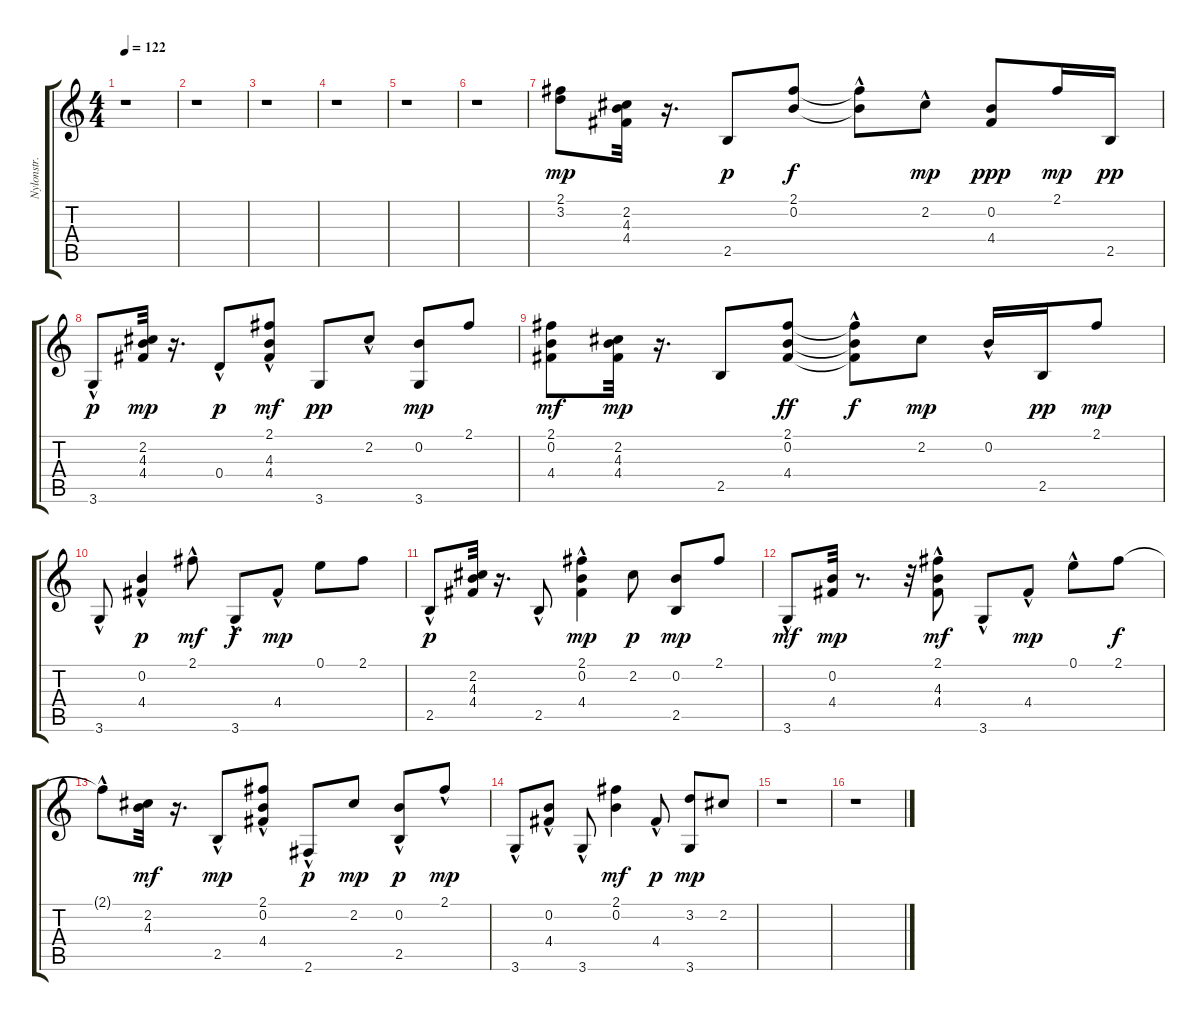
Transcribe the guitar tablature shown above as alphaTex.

\track (" Nylonstr. Gt.*merged" " Nylonstr.") {instrument acousticguitarsteel}
\staff {score tabs}
\tuning (E4 B3 G3 D3 A2 E2) {hide}
\ts (4 4)
\tempo 122
\clef g2
\ks c
r.1{dy mp instrument acousticguitarsteel} |
r.1 |
r.1 |
r.1 |
r.1 |
r.1 |
(2.1 3.2).8 (2.2 4.3 4.4).32 r.16{d} 2.5.8{dy p} (2.1 0.2).8{dy f} (2.1{t} 0.2{hac t}).8 2.2{hac}.8{dy mp} (0.2 4.4).8{dy ppp} 2.1.16{dy mp} 2.5.16{dy pp} |
3.6{hac}.8{dy p} (2.2 4.3 4.4).32{dy mp} r.16{d} 0.4{hac}.8{dy p} (2.1{hac} 4.3 4.4).8{dy mf} 3.6.8{dy pp} 2.2{hac}.8 (0.2 3.6).8{dy mp} 2.1.8 |
(2.1 0.2 4.4).8{dy mf} (2.2 4.3 4.4).32{dy mp} r.16{d} 2.5.8 (2.1 0.2 4.4).8{dy ff} (2.1{t} 0.2{t} 4.4{hac t}).8{dy f} 2.2.8{dy mp} 0.2{hac}.16 2.5.16{dy pp} 2.1.8{dy mp} |
3.6{hac}.8 (0.2{hac} 4.4{hac}).4{dy p} 2.1{hac}.8{dy mf} 3.6{hac}.8{dy f} 4.4{hac}.8{dy mp} 0.1.8 2.1.8 |
2.5{hac}.8{dy p} (2.2 4.3 4.4).32 r.16{d} 2.5{hac}.8 (2.1{hac} 0.2 4.4).4{dy mp} 2.2.8{dy p} (0.2 2.5).8{dy mp} 2.1.8 |
3.6{hac}.8{dy mf} (0.2 4.4).32{dy mp} r.8{d} r.32 (2.1{hac} 4.3 4.4{hac}).8{dy mf} 3.6{hac}.8 4.4{hac}.8{dy mp} 0.1{hac}.8 2.1.8{dy f} |
2.1{hac t}.8 (2.2 4.3).32{dy mf} r.16{d} 2.5{hac}.8{dy mp} (2.1{hac} 0.2 4.4).8 2.6{hac}.8{dy p} 2.2.8{dy mp} (0.2{hac} 2.5).8{dy p} 2.1{hac}.8{dy mp} |
3.6{hac}.8 (0.2{hac} 4.4).8 3.6{hac}.8 (2.1 0.2).4{dy mf} 4.4{hac}.8{dy p} (3.2 3.6).8{dy mp} 2.2.8 |
r.1 |
r.1
